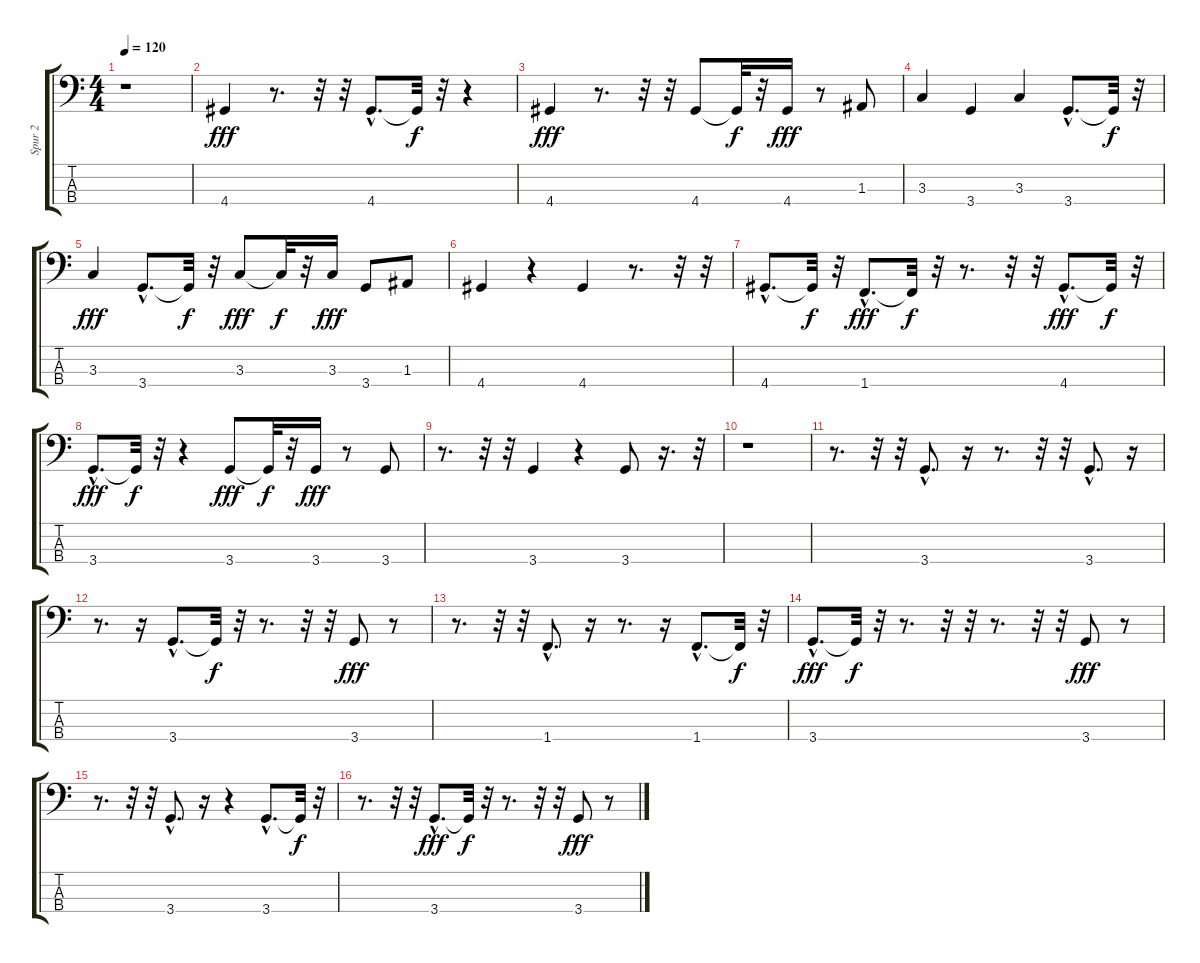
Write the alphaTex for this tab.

\track ("Spur 2" "Spur 2") {instrument electricbassfinger}
\staff {score tabs}
\tuning (G2 D2 A1 E1) {hide}
\ts (4 4)
\tempo 120
\clef f4
\ks c
r.1{dy fff instrument electricbassfinger} |
4.4.4 r.8{d} r.32 r.32 4.4{hac}.8{d} 4.4{t}.32{dy f} r.32 r.4 |
4.4.4{dy fff} r.8{d} r.32 r.32 4.4.8 4.4{t}.32{dy f} r.32 4.4.16{dy fff} r.8 1.3.8 |
3.3.4 3.4.4 3.3.4 3.4{hac}.8{d} 3.4{t}.32{dy f} r.32 |
3.3.4{dy fff} 3.4{hac}.8{d} 3.4{t}.32{dy f} r.32 3.3.8{dy fff} 3.3{t}.32{dy f} r.32 3.3.16{dy fff} 3.4.8 1.3.8 |
4.4.4 r.4 4.4.4 r.8{d} r.32 r.32 |
4.4{hac}.8{d} 4.4{t}.32{dy f} r.32 1.4{hac}.8{d dy fff} 1.4{t}.32{dy f} r.32 r.8{d} r.32 r.32 4.4{hac}.8{d dy fff} 4.4{t}.32{dy f} r.32 |
3.4{hac}.8{d dy fff} 3.4{t}.32{dy f} r.32 r.4 3.4.8{dy fff} 3.4{t}.32{dy f} r.32 3.4.16{dy fff} r.8 3.4.8 |
r.8{d} r.32 r.32 3.4.4 r.4 3.4.8 r.16{d} r.32 |
r.1 |
r.8{d} r.32 r.32 3.4{hac}.8{d} r.16 r.8{d} r.32 r.32 3.4{hac}.8{d} r.16 |
r.8{d} r.16 3.4{hac}.8{d} 3.4{t}.32{dy f} r.32 r.8{d} r.32 r.32 3.4.8{dy fff} r.8 |
r.8{d} r.32 r.32 1.4{hac}.8{d} r.16 r.8{d} r.16 1.4{hac}.8{d} 1.4{t}.32{dy f} r.32 |
3.4{hac}.8{d dy fff} 3.4{t}.32{dy f} r.32 r.8{d} r.32 r.32 r.8{d} r.32 r.32 3.4.8{dy fff} r.8 |
r.8{d} r.32 r.32 3.4{hac}.8{d} r.16 r.4 3.4{hac}.8{d} 3.4{t}.32{dy f} r.32 |
r.8{d} r.32 r.32 3.4{hac}.8{d dy fff} 3.4{t}.32{dy f} r.32 r.8{d} r.32 r.32 3.4.8{dy fff} r.8
